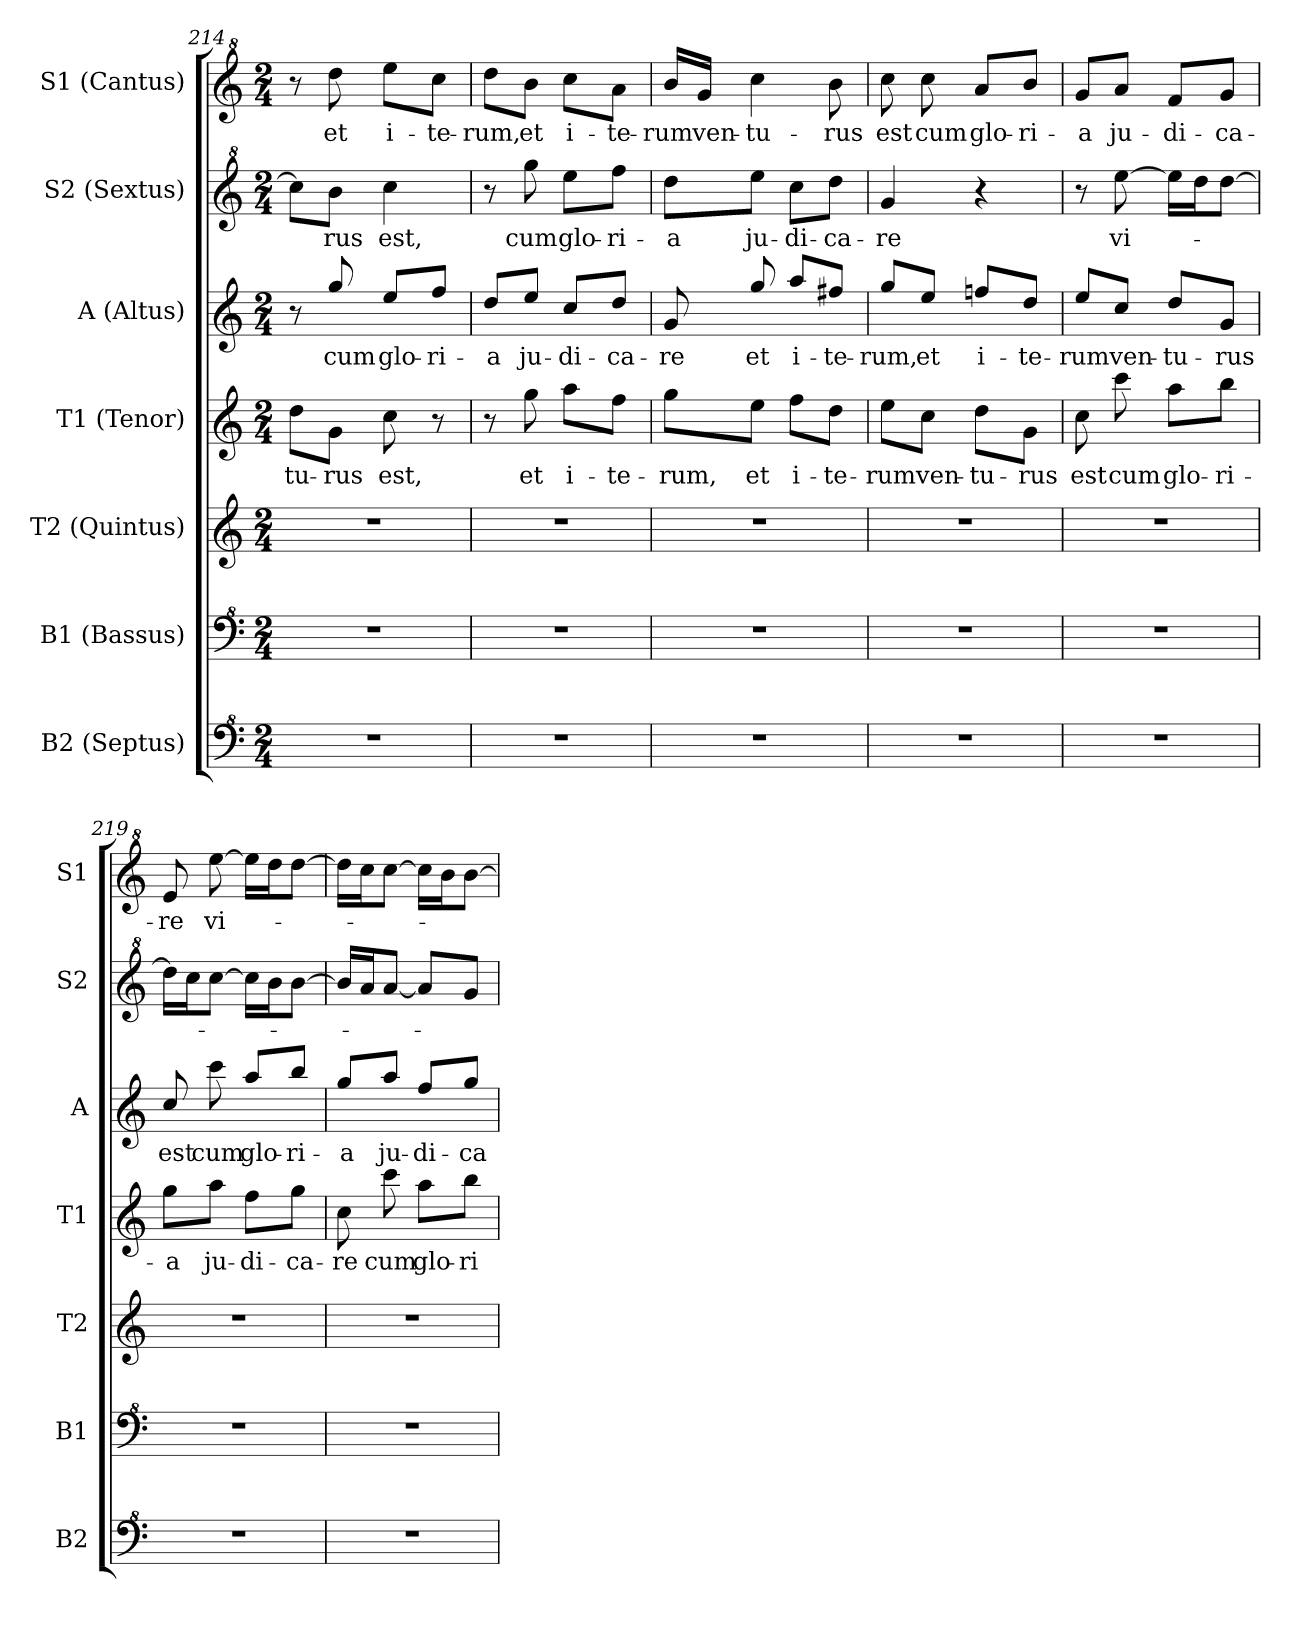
**kern	**kern	**kern	**kern	**text	**kern	**text	**kern	**text	**kern	**text
*part7	*part6	*part5	*part4	*part4	*part3	*part3	*part2	*part2	*part1	*part1
*staff7	*staff6	*staff5	*staff4	*staff4	*staff3	*staff3	*staff2	*staff2	*staff1	*staff1
*I"B2 (Septus)	*I"B1 (Bassus)	*I"T2 (Quintus)	*I"T1 (Tenor)	*	*I"A (Altus)	*	*I"S2 (Sextus)	*	*I"S1 (Cantus)	*
*I'B2	*I'B1	*I'T2	*I'T1	*	*I'A	*	*I'S2	*	*I'S1	*
!!LO:PB:g=z
*clefF^4	*clefF^4	*clefG2	*clefG2	*	*clefG2	*	*clefG^2	*	*clefG^2	*
*k[]	*k[]	*k[]	*k[]	*	*k[]	*	*k[]	*	*k[]	*
*M2/4	*M2/4	*M2/4	*M2/4	*	*M2/4	*	*M2/4	*	*M2/4	*
=214	=214	=214	=214	=214	=214	=214	=214	=214	=214	=214
!	!	!	!	!LO:LY:b	!	!	!	!	!	!
2r	2r	2r	8dd\L	-tu-	8r	.	8ccc\L]	.	8r	.
!	!	!	!	!LO:LY:b	!	!LO:LY:b	!	!LO:LY:b	!	!LO:LY:b
.	.	.	8g\J	-rus	8gg/	cum	8bb\J	-rus	8ddd\	et
!	!	!	!	!LO:LY:b	!	!LO:LY:b	!	!LO:LY:b	!	!LO:LY:b
.	.	.	8cc\	est,	8ee/L	glo-	4ccc\	est,	8eee\L	i-
!	!	!	!	!	!	!LO:LY:b	!	!	!	!LO:LY:b
.	.	.	8r	.	8ff/J	-ri-	.	.	8ccc\J	-te-
=215	=215	=215	=215	=215	=215	=215	=215	=215	=215	=215
!	!	!	!	!	!	!LO:LY:b	!	!	!	!LO:LY:b
2r	2r	2r	8r	.	8dd/L	-a	8r	.	8ddd\L	-rum,
!	!	!	!	!LO:LY:b	!	!LO:LY:b	!	!LO:LY:b	!	!LO:LY:b
.	.	.	8gg\	et	8ee/J	ju-	8ggg\	cum	8bb\J	et
!	!	!	!	!LO:LY:b	!	!LO:LY:b	!	!LO:LY:b	!	!LO:LY:b
.	.	.	8aa\L	i-	8cc/L	-di-	8eee\L	glo-	8ccc\L	i-
!	!	!	!	!LO:LY:b	!	!LO:LY:b	!	!LO:LY:b	!	!LO:LY:b
.	.	.	8ff\J	-te-	8dd/J	-ca-	8fff\J	-ri-	8aa\J	-te-
=216	=216	=216	=216	=216	=216	=216	=216	=216	=216	=216
!	!	!	!	!LO:LY:b	!	!LO:LY:b	!	!LO:LY:b	!	!LO:LY:b
2r	2r	2r	8gg\L	-rum,	8g/	-re	8ddd\L	-a	16bb/LL	-rum
!	!	!	!	!	!	!	!	!	!	!LO:LY:b
.	.	.	.	.	.	.	.	.	16gg/JJ	ven-
!	!	!	!	!LO:LY:b	!	!LO:LY:b	!	!LO:LY:b	!	!LO:LY:b
.	.	.	8ee\J	et	8gg/	et	8eee\J	ju-	4ccc\	-tu-
!	!	!	!	!LO:LY:b	!	!LO:LY:b	!	!LO:LY:b	!	!
.	.	.	8ff\L	i-	8aa/L	i-	8ccc\L	-di-	.	.
!	!	!	!	!LO:LY:b	!	!LO:LY:b	!	!LO:LY:b	!	!LO:LY:b
.	.	.	8dd\J	-te-	8ff#X/J	-te-	8ddd\J	-ca-	8bb\	-rus
=217	=217	=217	=217	=217	=217	=217	=217	=217	=217	=217
!	!	!	!	!LO:LY:b	!	!LO:LY:b	!	!LO:LY:b	!	!LO:LY:b
2r	2r	2r	8ee\L	-rum	8gg/L	-rum,	4gg/	-re	8ccc\	est
!	!	!	!	!LO:LY:b	!	!LO:LY:b	!	!	!	!LO:LY:b
.	.	.	8cc\J	ven-	8ee/J	et	.	.	8ccc\	cum
!	!	!	!	!LO:LY:b	!	!LO:LY:b	!	!	!	!LO:LY:b
.	.	.	8dd\L	-tu-	8ffni/L	i-	4r	.	8aa/L	glo-
!	!	!	!	!LO:LY:b	!	!LO:LY:b	!	!	!	!LO:LY:b
.	.	.	8g\J	-rus	8dd/J	-te-	.	.	8bb/J	-ri-
=218	=218	=218	=218	=218	=218	=218	=218	=218	=218	=218
!	!	!	!	!LO:LY:b	!	!LO:LY:b	!	!	!	!LO:LY:b
2r	2r	2r	8cc\	est	8ee/L	-rum	8r	.	8gg/L	-a
!	!	!	!	!LO:LY:b	!	!LO:LY:b	!	!LO:LY:b	!	!LO:LY:b
.	.	.	8ccc\	cum	8cc/J	ven-	[8eee\	vi-	8aa/J	ju-
!	!	!	!	!LO:LY:b	!	!LO:LY:b	!	!	!	!LO:LY:b
.	.	.	8aa\L	glo-	8dd/L	-tu-	16eee\LL]	.	8ff/L	-di-
.	.	.	.	.	.	.	16ddd\J	.	.	.
!	!	!	!	!LO:LY:b	!	!LO:LY:b	!	!	!	!LO:LY:b
.	.	.	8bb\J	-ri-	8g/J	-rus	[8ddd\J	.	8gg/J	-ca-
=219	=219	=219	=219	=219	=219	=219	=219	=219	=219	=219
!	!	!	!	!LO:LY:b	!	!LO:LY:b	!	!	!	!LO:LY:b
2r	2r	2r	8gg\L	-a	8cc/	est	16ddd\LL]	.	8ee/	-re
.	.	.	.	.	.	.	16ccc\J	.	.	.
!	!	!	!	!LO:LY:b	!	!LO:LY:b	!	!	!	!LO:LY:b
.	.	.	8aa\J	ju-	8ccc\	cum	[8ccc\J	.	[8eee\	vi-
!	!	!	!	!LO:LY:b	!	!LO:LY:b	!	!	!	!
.	.	.	8ff\L	-di-	8aa/L	glo-	16ccc\LL]	.	16eee\LL]	.
.	.	.	.	.	.	.	16bb\J	.	16ddd\J	.
!	!	!	!	!LO:LY:b	!	!LO:LY:b	!	!	!	!
.	.	.	8gg\J	-ca-	8bb/J	-ri-	[8bb\J	.	[8ddd\J	.
=220	=220	=220	=220	=220	=220	=220	=220	=220	=220	=220
!	!	!	!	!LO:LY:b	!	!LO:LY:b	!	!	!	!
2r	2r	2r	8cc\	-re	8gg/L	-a	16bb/LL]	.	16ddd\LL]	.
.	.	.	.	.	.	.	16aa/J	.	16ccc\J	.
!	!	!	!	!LO:LY:b	!	!LO:LY:b	!	!	!	!
.	.	.	8ccc\	cum	8aa/J	ju-	[8aa/J	.	[8ccc\J	.
!	!	!	!	!LO:LY:b	!	!LO:LY:b	!	!	!	!
.	.	.	8aa\L	glo-	8ff/L	-di-	8aa/L]	.	16ccc\LL]	.
.	.	.	.	.	.	.	.	.	16bb\J	.
!	!	!	!	!LO:LY:b	!	!LO:LY:b	!	!	!	!
.	.	.	8bb\J	-ri-	8gg/J	-ca-	8gg/J	.	[8bb\J	.
=	=	=	=	=	=	=	=	=	=	=
*-	*-	*-	*-	*-	*-	*-	*-	*-	*-	*-
